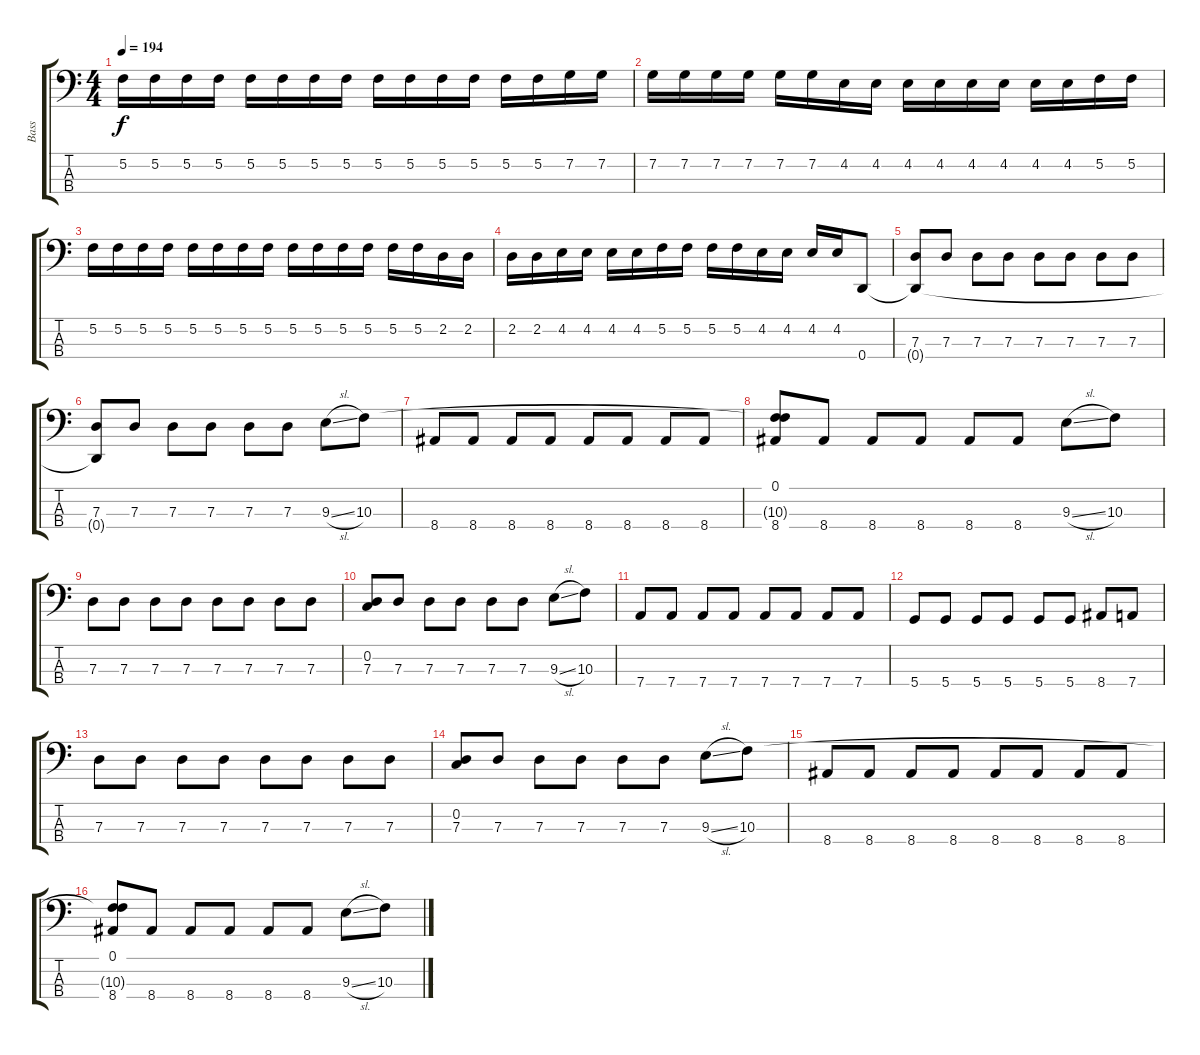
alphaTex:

\track ("Bass" "Bass") {instrument electricbassfinger}
\staff {score tabs}
\tuning (F2 C2 G1 D1) {hide}
\ts (4 4)
\tempo 194
\clef f4
\ks c
5.2.16{dy f} 5.2.16 5.2.16 5.2.16 5.2.16 5.2.16 5.2.16 5.2.16 5.2.16 5.2.16 5.2.16 5.2.16 5.2.16 5.2.16 7.2.16 7.2.16 |
7.2.16 7.2.16 7.2.16 7.2.16 7.2.16 7.2.16 4.2.16 4.2.16 4.2.16 4.2.16 4.2.16 4.2.16 4.2.16 4.2.16 5.2.16 5.2.16 |
5.2.16 5.2.16 5.2.16 5.2.16 5.2.16 5.2.16 5.2.16 5.2.16 5.2.16 5.2.16 5.2.16 5.2.16 5.2.16 5.2.16 2.2.16 2.2.16 |
2.2.16 2.2.16 4.2.16 4.2.16 4.2.16 4.2.16 5.2.16 5.2.16 5.2.16 5.2.16 4.2.16 4.2.16 4.2.16 4.2.16 0.4.8 |
(7.3 0.4{t}).8 7.3.8 7.3.8 7.3.8 7.3.8 7.3.8 7.3.8 7.3.8 |
(7.3 0.4{t}).8 7.3.8 7.3.8 7.3.8 7.3.8 7.3.8 9.3{sl}.8 10.3.8 |
8.4.8 8.4.8 8.4.8 8.4.8 8.4.8 8.4.8 8.4.8 8.4.8 |
(0.1 10.3{t} 8.4).8 8.4.8 8.4.8 8.4.8 8.4.8 8.4.8 9.3{sl}.8 10.3.8 |
7.3.8 7.3.8 7.3.8 7.3.8 7.3.8 7.3.8 7.3.8 7.3.8 |
(0.2 7.3).8 7.3.8 7.3.8 7.3.8 7.3.8 7.3.8 9.3{sl}.8 10.3.8 |
7.4.8 7.4.8 7.4.8 7.4.8 7.4.8 7.4.8 7.4.8 7.4.8 |
5.4.8 5.4.8 5.4.8 5.4.8 5.4.8 5.4.8 8.4.8 7.4.8 |
7.3.8 7.3.8 7.3.8 7.3.8 7.3.8 7.3.8 7.3.8 7.3.8 |
(0.2 7.3).8 7.3.8 7.3.8 7.3.8 7.3.8 7.3.8 9.3{sl}.8 10.3.8 |
8.4.8 8.4.8 8.4.8 8.4.8 8.4.8 8.4.8 8.4.8 8.4.8 |
(0.1 10.3{t} 8.4).8 8.4.8 8.4.8 8.4.8 8.4.8 8.4.8 9.3{sl}.8 10.3.8
